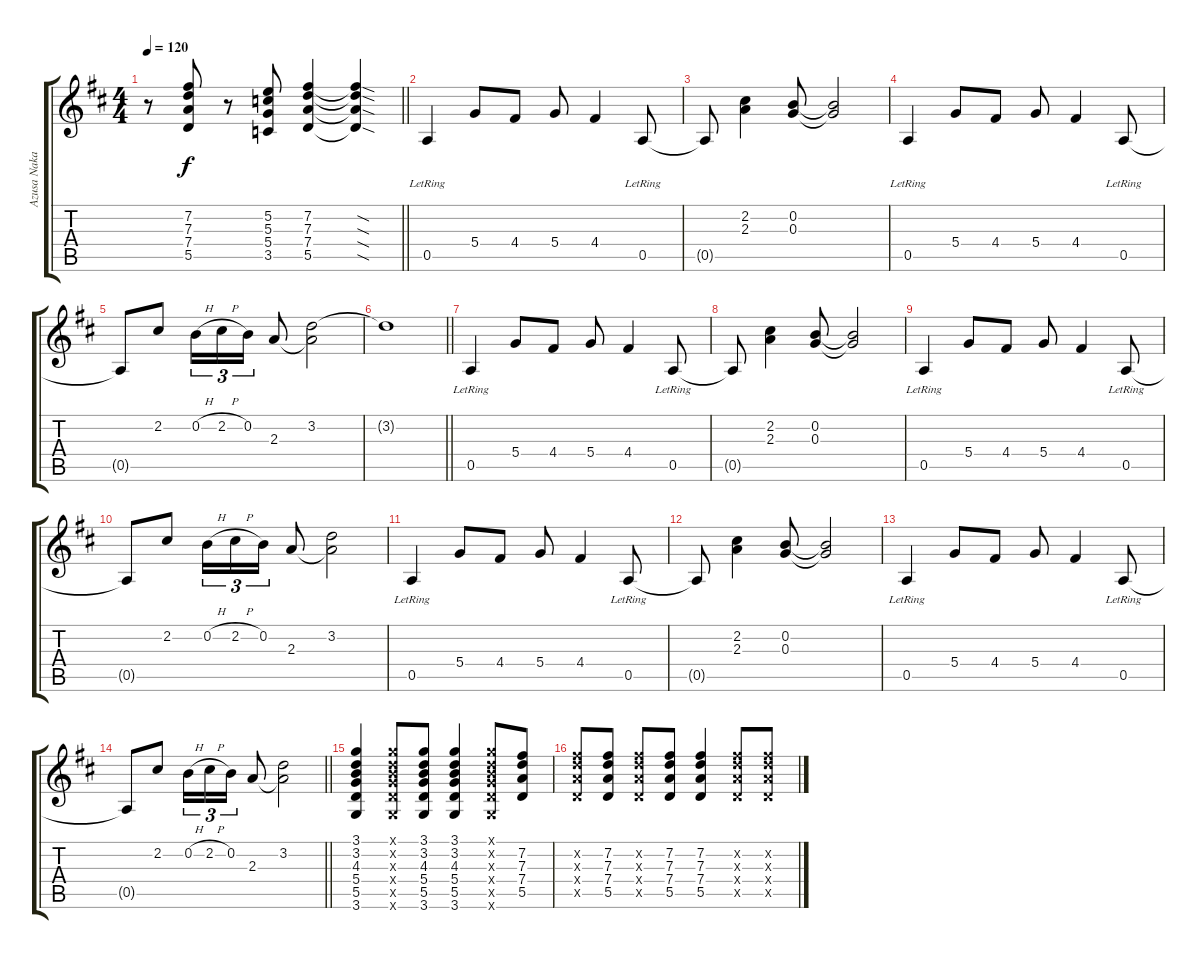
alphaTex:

\track ("Azusa Nakano" "Azusa Naka") {instrument overdrivenguitar}
\staff {score tabs}
\tuning (E4 B3 G3 D3 A2 E2) {hide}
\ts (4 4)
\tempo 120
\clef g2
\barLineRight lightlight
\ks d
r.8{dy f} (7.2 7.3 7.4 5.5).8 r.8 (5.2 5.3 5.4 3.5).8 (7.2 7.3 7.4 5.5).4 (7.2{sod t} 7.3{sod t} 7.4{sod t} 5.5{sod t}).4 |
0.5{lr}.4 5.4.8 4.4.8 5.4.8 4.4.4 0.5{lr}.8 |
0.5{t}.8 (2.2 2.3).4 (0.2 0.3).8 (0.2{t} 0.3{t}).2 |
0.5{lr}.4 5.4.8 4.4.8 5.4.8 4.4.4 0.5{lr}.8 |
0.5{t}.8 2.2.8 0.2{h}.16{tu (3 2)} 2.2{h}.16{tu (3 2)} 0.2.16{tu (3 2)} 2.3.8 (3.2 2.3{t}).2 |
\barLineRight lightlight
3.2{t}.1 |
0.5{lr}.4 5.4.8 4.4.8 5.4.8 4.4.4 0.5{lr}.8 |
0.5{t}.8 (2.2 2.3).4 (0.2 0.3).8 (0.2{t} 0.3{t}).2 |
0.5{lr}.4 5.4.8 4.4.8 5.4.8 4.4.4 0.5{lr}.8 |
0.5{t}.8 2.2.8 0.2{h}.16{tu (3 2)} 2.2{h}.16{tu (3 2)} 0.2.16{tu (3 2)} 2.3.8 (3.2 2.3{t}).2 |
0.5{lr}.4 5.4.8 4.4.8 5.4.8 4.4.4 0.5{lr}.8 |
0.5{t}.8 (2.2 2.3).4 (0.2 0.3).8 (0.2{t} 0.3{t}).2 |
0.5{lr}.4 5.4.8 4.4.8 5.4.8 4.4.4 0.5{lr}.8 |
\barLineRight lightlight
0.5{t}.8 2.2.8 0.2{h}.16{tu (3 2)} 2.2{h}.16{tu (3 2)} 0.2.16{tu (3 2)} 2.3.8 (3.2 2.3{t}).2 |
(3.1 3.2 4.3 5.4 5.5 3.6).4 (3.1{x} 3.2{x} 4.3{x} 5.4{x} 5.5{x} 3.6{x}).8 (3.1 3.2 4.3 5.4 5.5 3.6).8 (3.1 3.2 4.3 5.4 5.5 3.6).4 (3.1{x} 3.2{x} 4.3{x} 5.4{x} 5.5{x} 3.6{x}).8 (7.2 7.3 7.4 5.5).8 |
(7.2{x} 7.3{x} 7.4{x} 5.5{x}).8 (7.2 7.3 7.4 5.5).8 (7.2{x} 7.3{x} 7.4{x} 5.5{x}).8 (7.2 7.3 7.4 5.5).8 (7.2 7.3 7.4 5.5).4 (7.2{x} 7.3{x} 7.4{x} 5.5{x}).8 (7.2{x} 7.3{x} 7.4{x} 5.5{x}).8
